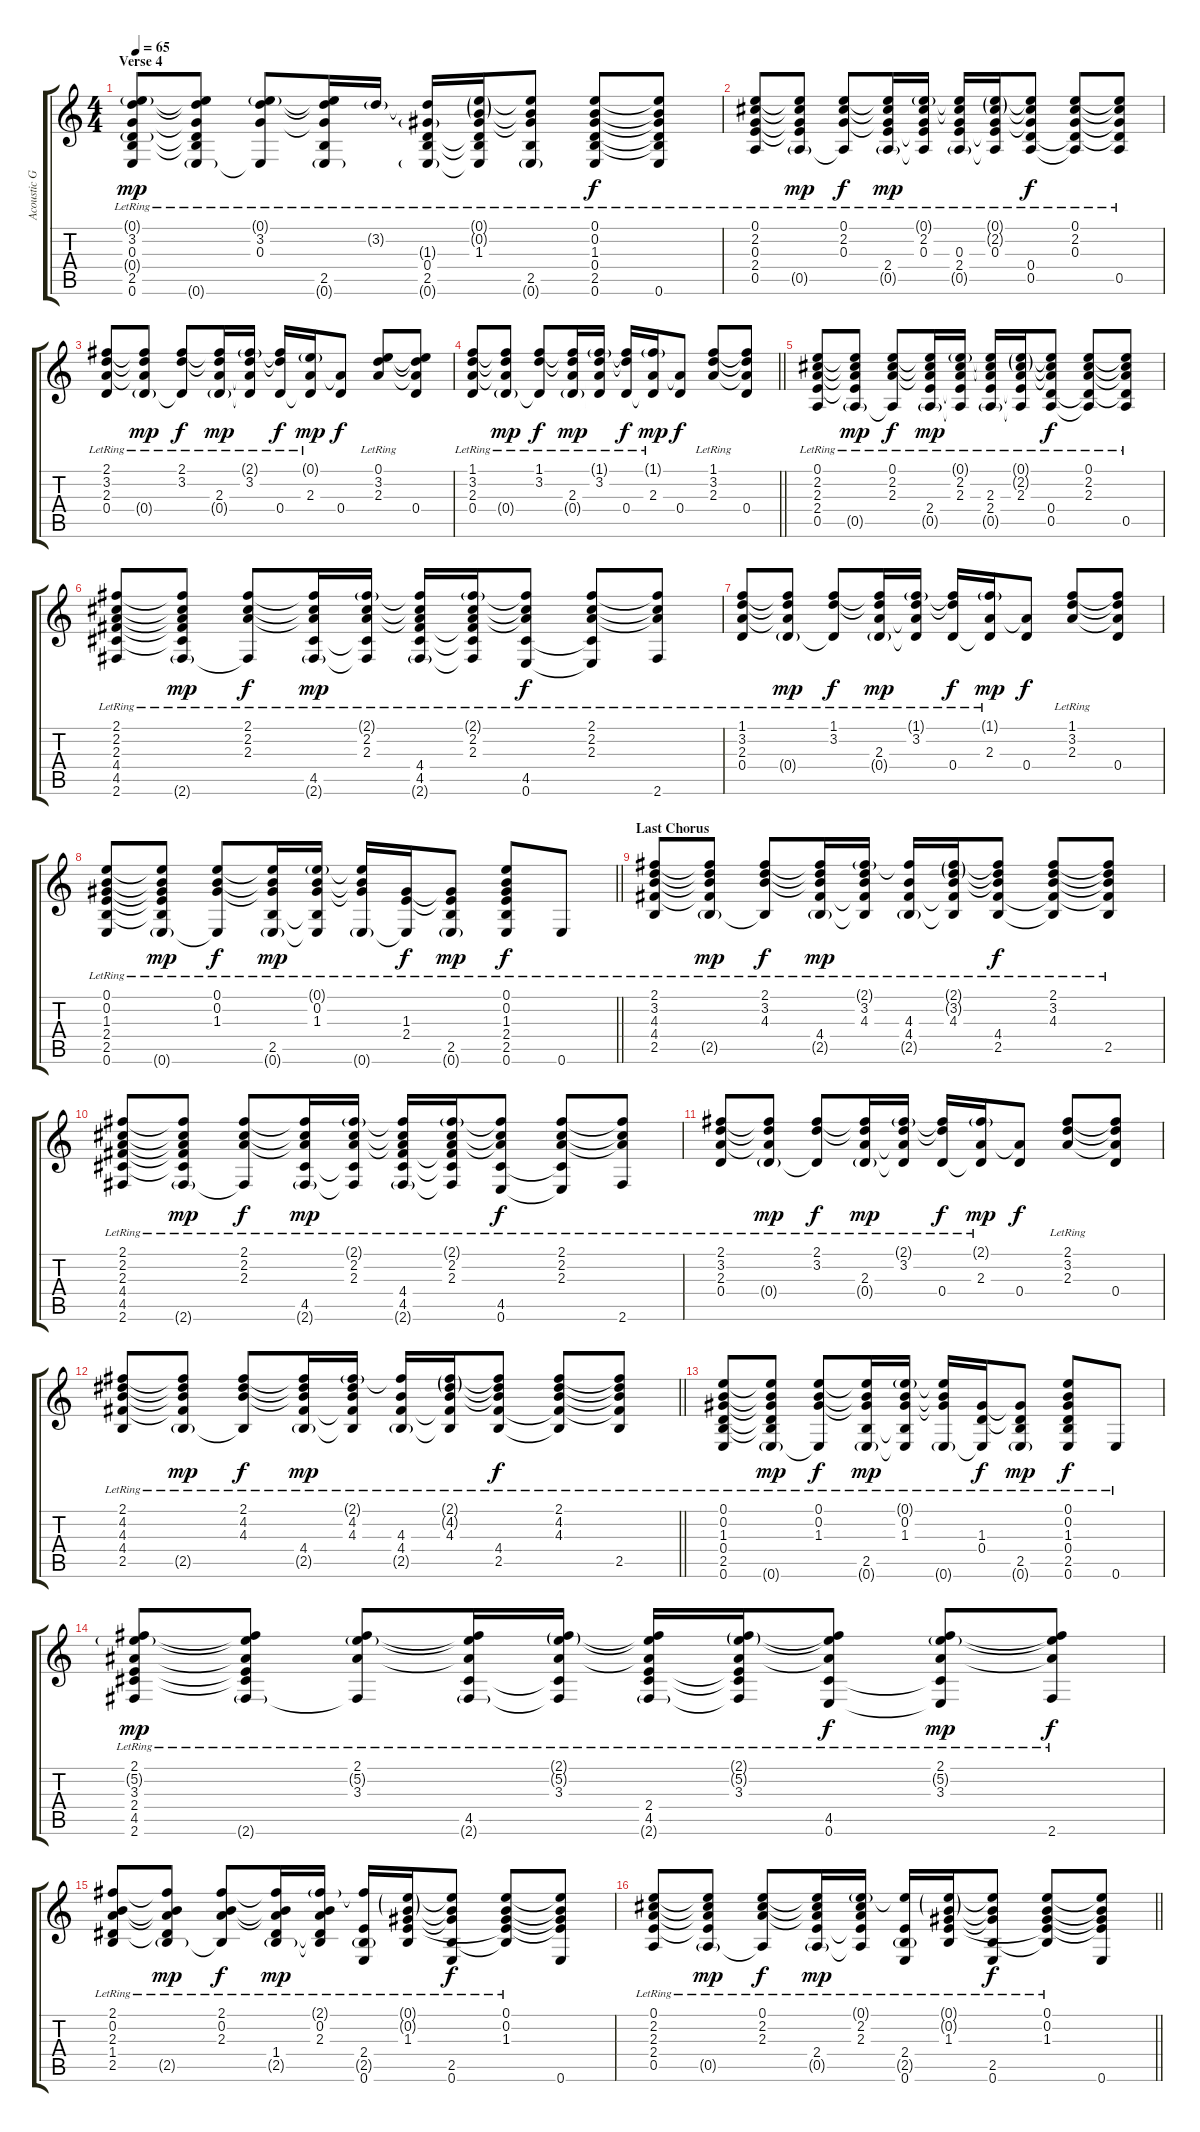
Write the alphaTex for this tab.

\track ("Acoustic Guitar" "Acoustic G") {instrument acousticguitarsteel}
\staff {score tabs}
\tuning (E4 B3 G3 D3 A2 E2) {hide}
\ts (4 4)
\section ("" "Verse 4")
\tempo 65
\clef g2
\ks c
(0.1{g lr} 3.2{lr} 0.3{lr} 0.4{g lr} 2.5{lr} 0.6{lr}).8{dy mp} (0.1{t} 3.2{t} 0.3{t} 0.4{t} 2.5{t} 0.6{g lr}).8 (0.1{g lr} 3.2{lr} 0.3{lr} 0.6{t}).8 (0.1{t} 3.2{t} 0.3{t} 2.5{lr} 0.6{g lr}).16 3.2{g lr}.16 (3.2{t} 1.3{g lr} 0.4{lr} 2.5{lr} 0.6{g lr}).16 (0.1{g lr} 0.2{g lr} 1.3{lr} 0.4{t} 2.5{t} 0.6{t}).16 (0.1{t} 0.2{t} 1.3{t} 2.5{lr} 0.6{g lr}).8 (0.1{lr} 0.2{lr} 1.3{lr} 0.4{lr} 2.5{lr} 0.6{lr}).8{dy f} (0.1{t} 0.2{t} 1.3{t} 0.4{t} 2.5{t} 0.6{lr}).8 |
(0.1{lr} 2.2{lr} 0.3{lr} 2.4{lr} 0.5{lr}).8 (0.1{t} 2.2{t} 0.3{t} 2.4{t} 0.5{g lr}).8{dy mp} (0.1{lr} 2.2{lr} 0.3{lr} 0.5{t}).8{dy f} (0.1{t} 2.2{t} 0.3{t} 2.4{lr} 0.5{g lr}).16{dy mp} (0.1{g lr} 2.2{lr} 0.3{lr} 2.4{t} 0.5{t}).16 (0.1{t} 2.2{t} 0.3{lr} 2.4{lr} 0.5{g lr}).16 (0.1{g lr} 2.2{g lr} 0.3{lr} 2.4{t} 0.5{t}).16 (0.1{t} 2.2{t} 0.3{t} 0.4{lr} 0.5{lr}).8{dy f} (0.1{lr} 2.2{lr} 0.3{lr} 0.4{t} 0.5{t}).8 (0.1{t} 2.2{t} 0.3{t} 0.4{t} 0.5{lr}).8 |
(2.1{lr} 3.2{lr} 2.3{lr} 0.4{lr}).8 (2.1{t} 3.2{t} 2.3{t} 0.4{g lr}).8{dy mp} (2.1{lr} 3.2{lr} 0.4{t}).8{dy f} (2.1{t} 3.2{t} 2.3{lr} 0.4{g lr}).16{dy mp} (2.1{g lr} 3.2{lr} 2.3{t} 0.4{t}).16 (2.1{t} 3.2{t} 0.4{lr}).16{dy f} (0.1{g} 2.3{lr} 0.4{t}).16{dy mp} (2.3{t} 0.4).8{dy f} (0.1{lr} 3.2{lr} 2.3{lr}).8 (0.1{t} 3.2{t} 2.3{t} 0.4).8 |
\barLineRight lightlight
(1.1{lr} 3.2{lr} 2.3{lr} 0.4{lr}).8 (1.1{t} 3.2{t} 2.3{t} 0.4{g lr}).8{dy mp} (1.1{lr} 3.2{lr} 0.4{t}).8{dy f} (1.1{t} 3.2{t} 2.3{lr} 0.4{g lr}).16{dy mp} (1.1{g lr} 3.2{lr} 2.3{t} 0.4{t}).16 (1.1{t} 3.2{t} 0.4{lr}).16{dy f} (1.1{g} 2.3{lr} 0.4{t}).16{dy mp} (2.3{t} 0.4).8{dy f} (1.1{lr} 3.2{lr} 2.3{lr}).8 (1.1{t} 3.2{t} 2.3{t} 0.4).8 |
(0.1{lr} 2.2{lr} 2.3{lr} 2.4{lr} 0.5{lr}).8 (0.1{t} 2.2{t} 2.3{t} 2.4{t} 0.5{g lr}).8{dy mp} (0.1{lr} 2.2{lr} 2.3{lr} 0.5{t}).8{dy f} (0.1{t} 2.2{t} 2.3{t} 2.4{lr} 0.5{g lr}).16{dy mp} (0.1{g lr} 2.2{lr} 2.3{lr} 2.4{t} 0.5{t}).16 (0.1{t} 2.2{t} 2.3{lr} 2.4{lr} 0.5{g lr}).16 (0.1{g lr} 2.2{g lr} 2.3{lr} 2.4{t} 0.5{t}).16 (0.1{t} 2.2{t} 2.3{t} 0.4{lr} 0.5{lr}).8{dy f} (0.1{lr} 2.2{lr} 2.3{lr} 0.4{t} 0.5{t}).8 (0.1{t} 2.2{t} 2.3{t} 0.4{t} 0.5{lr}).8 |
(2.1{lr} 2.2{lr} 2.3{lr} 4.4{lr} 4.5{lr} 2.6{lr}).8 (2.1{t} 2.2{t} 2.3{t} 4.4{t} 4.5{t} 2.6{g lr}).8{dy mp} (2.1{lr} 2.2{lr} 2.3{lr} 2.6{t}).8{dy f} (2.1{t} 2.2{t} 2.3{t} 4.5{lr} 2.6{g lr}).16{dy mp} (2.1{g lr} 2.2{lr} 2.3{lr} 4.5{t} 2.6{t}).16 (2.1{t} 2.2{t} 2.3{t} 4.4{lr} 4.5{lr} 2.6{g lr}).16 (2.1{g lr} 2.2{lr} 2.3{lr} 4.4{t} 4.5{t} 2.6{t}).16 (2.1{t} 2.2{t} 2.3{t} 4.5{lr} 0.6{lr}).8{dy f} (2.1{lr} 2.2{lr} 2.3{lr} 4.5{t} 0.6{t}).8 (2.1{t} 2.2{t} 2.3{t} 2.6{lr}).8 |
(1.1{lr} 3.2{lr} 2.3{lr} 0.4{lr}).8 (1.1{t} 3.2{t} 2.3{t} 0.4{g lr}).8{dy mp} (1.1{lr} 3.2{lr} 0.4{t}).8{dy f} (1.1{t} 3.2{t} 2.3{lr} 0.4{g lr}).16{dy mp} (1.1{g lr} 3.2{lr} 2.3{t} 0.4{t}).16 (1.1{t} 3.2{t} 0.4{lr}).16{dy f} (1.1{g} 2.3{lr} 0.4{t}).16{dy mp} (2.3{t} 0.4).8{dy f} (1.1{lr} 3.2{lr} 2.3{lr}).8 (1.1{t} 3.2{t} 2.3{t} 0.4).8 |
\barLineRight lightlight
(0.1{lr} 0.2{lr} 1.3{lr} 2.4{lr} 2.5{lr} 0.6{lr}).8 (0.1{t} 0.2{t} 1.3{t} 2.4{t} 2.5{t} 0.6{g lr}).8{dy mp} (0.1{lr} 0.2{lr} 1.3{lr} 0.6{t}).8{dy f} (0.1{t} 0.2{t} 1.3{t} 2.5{lr} 0.6{g lr}).16{dy mp} (0.1{g lr} 0.2{lr} 1.3{lr} 2.5{t} 0.6{t}).16 (0.1{t} 0.2{t} 1.3{t} 0.6{g lr}).16 (1.3{lr} 2.4{lr} 0.6{t}).16{dy f} (1.3{t} 2.4{t} 2.5{lr} 0.6{g lr}).8{dy mp} (0.1{lr} 0.2{lr} 1.3{lr} 2.4{lr} 2.5{lr} 0.6{lr}).8{dy f} 0.6{lr}.8 |
\section ("" "Last Chorus")
(2.1{lr} 3.2{lr} 4.3{lr} 4.4{lr} 2.5{lr}).8 (2.1{t} 3.2{t} 4.3{t} 4.4{t} 2.5{g lr}).8{dy mp} (2.1{lr} 3.2{lr} 4.3{lr} 2.5{t}).8{dy f} (2.1{t} 3.2{t} 4.3{t} 4.4{lr} 2.5{g lr}).16{dy mp} (2.1{g lr} 3.2{lr} 4.3{lr} 4.4{t} 2.5{t}).16 (2.1{t} 4.3{lr} 4.4{lr} 2.5{g lr}).16 (2.1{g lr} 3.2{g lr} 4.3{lr} 4.4{t} 2.5{t}).16 (2.1{t} 3.2{t} 4.3{t} 4.4{lr} 2.5{lr}).8{dy f} (2.1{lr} 3.2{lr} 4.3{lr} 4.4{t} 2.5{t}).8 (2.1{t} 3.2{t} 4.3{t} 4.4{t} 2.5{lr}).8 |
(2.1{lr} 2.2{lr} 2.3{lr} 4.4{lr} 4.5{lr} 2.6{lr}).8 (2.1{t} 2.2{t} 2.3{t} 4.4{t} 4.5{t} 2.6{g lr}).8{dy mp} (2.1{lr} 2.2{lr} 2.3{lr} 2.6{t}).8{dy f} (2.1{t} 2.2{t} 2.3{t} 4.5{lr} 2.6{g lr}).16{dy mp} (2.1{g lr} 2.2{lr} 2.3{lr} 4.5{t} 2.6{t}).16 (2.1{t} 2.2{t} 2.3{t} 4.4{lr} 4.5{lr} 2.6{g lr}).16 (2.1{g lr} 2.2{lr} 2.3{lr} 4.4{t} 4.5{t} 2.6{t}).16 (2.1{t} 2.2{t} 2.3{t} 4.5{lr} 0.6{lr}).8{dy f} (2.1{lr} 2.2{lr} 2.3{lr} 4.5{t} 0.6{t}).8 (2.1{t} 2.2{t} 2.3{t} 2.6{lr}).8 |
(2.1{lr} 3.2{lr} 2.3{lr} 0.4{lr}).8 (2.1{t} 3.2{t} 2.3{t} 0.4{g lr}).8{dy mp} (2.1{lr} 3.2{lr} 0.4{t}).8{dy f} (2.1{t} 3.2{t} 2.3{lr} 0.4{g lr}).16{dy mp} (2.1{g lr} 3.2{lr} 2.3{t} 0.4{t}).16 (2.1{t} 3.2{t} 0.4{lr}).16{dy f} (2.1{g} 2.3{lr} 0.4{t}).16{dy mp} (2.3{t} 0.4).8{dy f} (2.1{lr} 3.2{lr} 2.3{lr}).8 (2.1{t} 3.2{t} 2.3{t} 0.4).8 |
\barLineRight lightlight
(2.1{lr} 4.2{lr} 4.3{lr} 4.4{lr} 2.5{lr}).8 (2.1{t} 4.2{t} 4.3{t} 4.4{t} 2.5{g lr}).8{dy mp} (2.1{lr} 4.2{lr} 4.3{lr} 2.5{t}).8{dy f} (2.1{t} 4.2{t} 4.3{t} 4.4{lr} 2.5{g lr}).16{dy mp} (2.1{g lr} 4.2{lr} 4.3{lr} 4.4{t} 2.5{t}).16 (2.1{t} 4.3{lr} 4.4{lr} 2.5{g lr}).16 (2.1{g lr} 4.2{g lr} 4.3{lr} 4.4{t} 2.5{t}).16 (2.1{t} 4.2{t} 4.3{t} 4.4{lr} 2.5{lr}).8{dy f} (2.1{lr} 4.2{lr} 4.3{lr} 4.4{t} 2.5{t}).8 (2.1{t} 4.2{t} 4.3{t} 4.4{t} 2.5{lr}).8 |
(0.1{lr} 0.2{lr} 1.3{lr} 0.4{lr} 2.5{lr} 0.6{lr}).8 (0.1{t} 0.2{t} 1.3{t} 0.4{t} 2.5{t} 0.6{g lr}).8{dy mp} (0.1{lr} 0.2{lr} 1.3{lr} 0.6{t}).8{dy f} (0.1{t} 0.2{t} 1.3{t} 2.5{lr} 0.6{g lr}).16{dy mp} (0.1{g lr} 0.2{lr} 1.3{lr} 2.5{t} 0.6{t}).16 (0.1{t} 0.2{t} 1.3{t} 0.6{g lr}).16 (1.3{lr} 0.4{lr} 0.6{t}).16{dy f} (1.3{t} 0.4{t} 2.5{lr} 0.6{g lr}).8{dy mp} (0.1{lr} 0.2{lr} 1.3{lr} 0.4{lr} 2.5{lr} 0.6{lr}).8{dy f} 0.6{lr}.8 |
(2.1{lr} 5.2{g lr} 3.3{lr} 2.4{lr} 4.5{lr} 2.6{lr}).8{dy mp} (2.1{t} 5.2{t} 3.3{t} 2.4{t} 4.5{t} 2.6{g lr}).8 (2.1{lr} 5.2{g lr} 3.3{lr} 2.6{t}).8 (2.1{t} 5.2{t} 3.3{t} 4.5{lr} 2.6{g lr}).16 (2.1{g lr} 5.2{g lr} 3.3{lr} 4.5{t} 2.6{t}).16 (2.1{t} 5.2{t} 3.3{t} 2.4{lr} 4.5{lr} 2.6{g lr}).16 (2.1{g lr} 5.2{g lr} 3.3{lr} 2.4{t} 4.5{t} 2.6{t}).16 (2.1{t} 5.2{t} 3.3{t} 4.5{lr} 0.6{lr}).8{dy f} (2.1{lr} 5.2{g lr} 3.3{lr} 4.5{t} 0.6{t}).8{dy mp} (2.1{t} 5.2{t} 3.3{t} 2.6{lr}).8{dy f} |
(2.1{lr} 0.2{lr} 2.3{lr} 1.4{lr} 2.5{lr}).8 (2.1{t} 0.2{t} 2.3{t} 1.4{t} 2.5{g lr}).8{dy mp} (2.1{lr} 0.2{lr} 2.3{lr} 2.5{t}).8{dy f} (2.1{t} 0.2{t} 2.3{t} 1.4{lr} 2.5{g lr}).16{dy mp} (2.1{g lr} 0.2{lr} 2.3{lr} 1.4{t} 2.5{t}).16 (2.1{t} 2.4{lr} 2.5{g lr} 0.6).16 (0.1{g lr} 0.2{g lr} 1.3{lr} 2.4{t} 2.5{t}).16 (0.1{t} 0.2{t} 1.3{t} 2.5{lr} 0.6).8{dy f} (0.1{lr} 0.2{lr} 1.3{lr} 2.4{t} 2.5{t}).8 (0.1{t} 0.2{t} 1.3{t} 2.4{t} 0.6).8 |
\barLineRight lightlight
(0.1{lr} 2.2{lr} 2.3{lr} 2.4{lr} 0.5{lr}).8 (0.1{t} 2.2{t} 2.3{t} 2.4{t} 0.5{g lr}).8{dy mp} (0.1{lr} 2.2{lr} 2.3{lr} 0.5{t}).8{dy f} (0.1{t} 2.2{t} 2.3{t} 2.4{lr} 0.5{g lr}).16{dy mp} (0.1{g lr} 2.2{lr} 2.3{lr} 2.4{t} 0.5{t}).16 (0.1{t} 2.4{lr} 2.5{g lr} 0.6).16 (0.1{g lr} 0.2{g lr} 1.3{lr} 2.4{t} 2.5{t}).16 (0.1{t} 0.2{t} 1.3{t} 2.5{lr} 0.6).8{dy f} (0.1{lr} 0.2{lr} 1.3{lr} 2.4{t} 2.5{t}).8 (0.1{t} 0.2{t} 1.3{t} 2.4{t} 0.6).8
